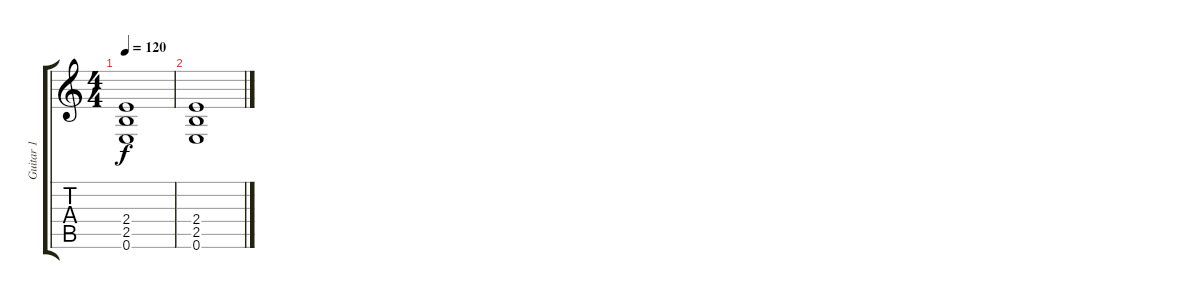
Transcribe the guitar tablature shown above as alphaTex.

\track ("Guitar 1" "Guitar 1") {instrument overdrivenguitar}
\staff {score tabs}
\tuning (E4 B3 G3 D3 A2 E2) {hide}
\ts (4 4)
\tempo 120
\clef g2
\ks c
(2.4{t} 2.5{t} 0.6{t}).1{dy f} |
(2.4 2.5 0.6).1
